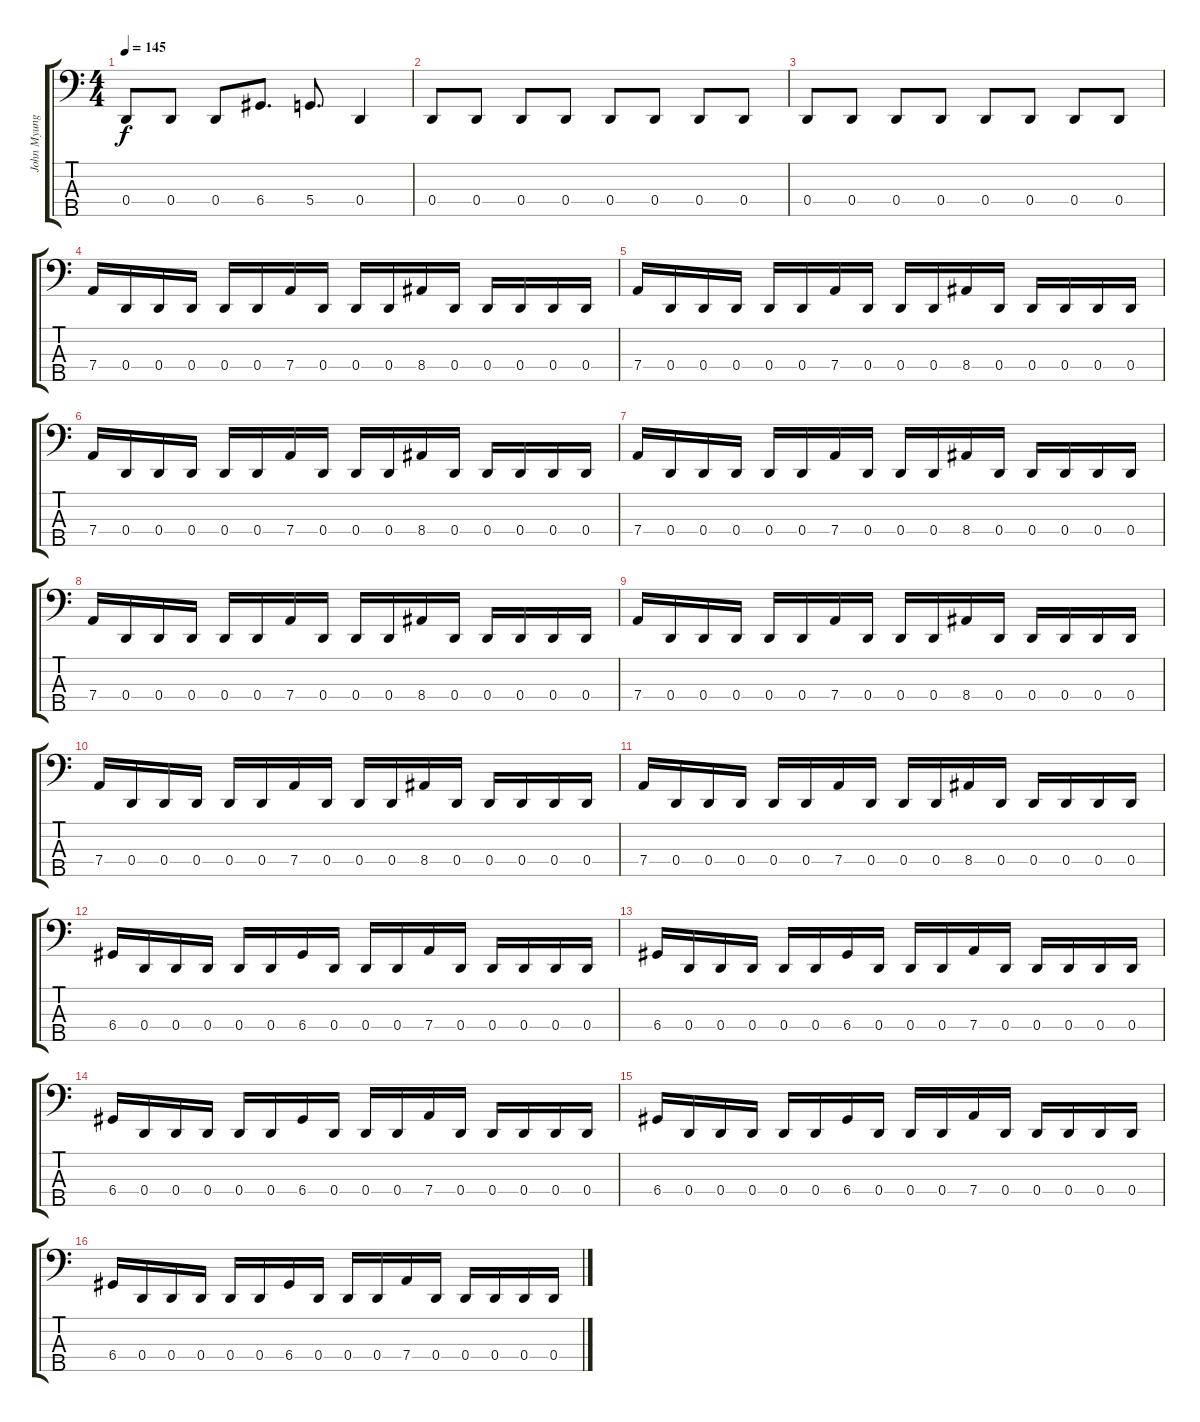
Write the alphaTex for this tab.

\track ("John Myung" "John Myung") {instrument electricbassfinger}
\staff {score tabs}
\tuning (F2 C2 G1 D1 A0) {hide}
\ts (4 4)
\tempo 145
\clef f4
\ks c
0.4.8{dy f} 0.4.8 0.4.8 6.4.8{d} 5.4.8{d} 0.4.4 |
0.4.8 0.4.8 0.4.8 0.4.8 0.4.8 0.4.8 0.4.8 0.4.8 |
0.4.8 0.4.8 0.4.8 0.4.8 0.4.8 0.4.8 0.4.8 0.4.8 |
7.4.16 0.4.16 0.4.16 0.4.16 0.4.16 0.4.16 7.4.16 0.4.16 0.4.16 0.4.16 8.4.16 0.4.16 0.4.16 0.4.16 0.4.16 0.4.16 |
7.4.16 0.4.16 0.4.16 0.4.16 0.4.16 0.4.16 7.4.16 0.4.16 0.4.16 0.4.16 8.4.16 0.4.16 0.4.16 0.4.16 0.4.16 0.4.16 |
7.4.16 0.4.16 0.4.16 0.4.16 0.4.16 0.4.16 7.4.16 0.4.16 0.4.16 0.4.16 8.4.16 0.4.16 0.4.16 0.4.16 0.4.16 0.4.16 |
7.4.16 0.4.16 0.4.16 0.4.16 0.4.16 0.4.16 7.4.16 0.4.16 0.4.16 0.4.16 8.4.16 0.4.16 0.4.16 0.4.16 0.4.16 0.4.16 |
7.4.16 0.4.16 0.4.16 0.4.16 0.4.16 0.4.16 7.4.16 0.4.16 0.4.16 0.4.16 8.4.16 0.4.16 0.4.16 0.4.16 0.4.16 0.4.16 |
7.4.16 0.4.16 0.4.16 0.4.16 0.4.16 0.4.16 7.4.16 0.4.16 0.4.16 0.4.16 8.4.16 0.4.16 0.4.16 0.4.16 0.4.16 0.4.16 |
7.4.16 0.4.16 0.4.16 0.4.16 0.4.16 0.4.16 7.4.16 0.4.16 0.4.16 0.4.16 8.4.16 0.4.16 0.4.16 0.4.16 0.4.16 0.4.16 |
7.4.16 0.4.16 0.4.16 0.4.16 0.4.16 0.4.16 7.4.16 0.4.16 0.4.16 0.4.16 8.4.16 0.4.16 0.4.16 0.4.16 0.4.16 0.4.16 |
6.4.16 0.4.16 0.4.16 0.4.16 0.4.16 0.4.16 6.4.16 0.4.16 0.4.16 0.4.16 7.4.16 0.4.16 0.4.16 0.4.16 0.4.16 0.4.16 |
6.4.16 0.4.16 0.4.16 0.4.16 0.4.16 0.4.16 6.4.16 0.4.16 0.4.16 0.4.16 7.4.16 0.4.16 0.4.16 0.4.16 0.4.16 0.4.16 |
6.4.16 0.4.16 0.4.16 0.4.16 0.4.16 0.4.16 6.4.16 0.4.16 0.4.16 0.4.16 7.4.16 0.4.16 0.4.16 0.4.16 0.4.16 0.4.16 |
6.4.16 0.4.16 0.4.16 0.4.16 0.4.16 0.4.16 6.4.16 0.4.16 0.4.16 0.4.16 7.4.16 0.4.16 0.4.16 0.4.16 0.4.16 0.4.16 |
6.4.16 0.4.16 0.4.16 0.4.16 0.4.16 0.4.16 6.4.16 0.4.16 0.4.16 0.4.16 7.4.16 0.4.16 0.4.16 0.4.16 0.4.16 0.4.16
